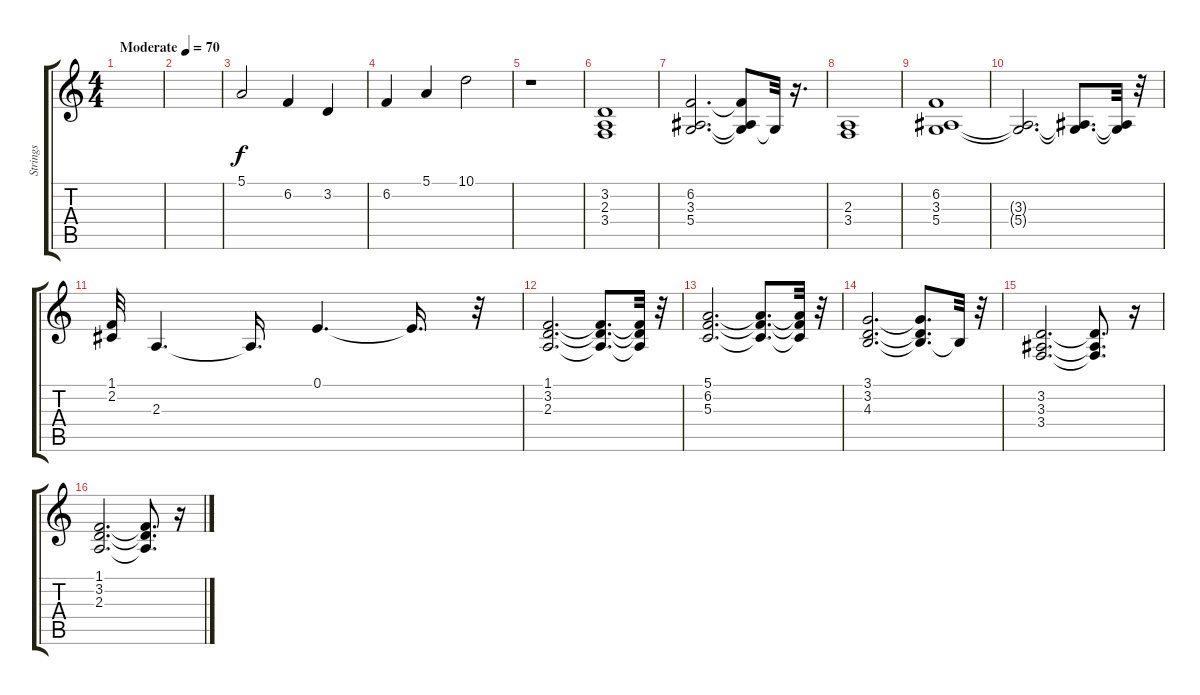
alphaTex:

\track ("Strings" "Strings") {instrument stringensemble1}
\staff {score tabs}
\tuning (E4 B3 G3 D3 A2 E2) {hide}
\ts (4 4)
\tempo (70 "Moderate")
\clef g2
\ks c
|
|
5.1.2 6.2.4 3.2.4 |
6.2.4 5.1.4 10.1.2 |
r.1 |
(3.2 2.3 3.4).1 |
(6.2 3.3 5.4).2{d} (6.2{t} 3.3{t} 5.4{t}).8 5.4{t}.32 r.16{d} |
(2.3 3.4).1 |
(6.2 3.3 5.4).1 |
(3.3{t} 5.4{t}).2{d} (3.3{t} 5.4{t}).8{d} (3.3{t} 5.4{t}).32 r.32 |
(1.1 2.2).32 2.3.4{d} 2.3{t}.16{d} 0.1.4{d} 0.1{t}.16{d} r.32 |
(1.1 3.2 2.3).2{d} (1.1{t} 3.2{t} 2.3{t}).8{d} (1.1{t} 3.2{t} 2.3{t}).32 r.32 |
(5.1 6.2 5.3).2{d} (5.1{t} 6.2{t} 5.3{t}).8{d} (5.1{t} 6.2{t} 5.3{t}).32 r.32 |
(3.1 3.2 4.3).2{d} (3.1{t} 3.2{t} 4.3{t}).8{d} 4.3{t}.32 r.32 |
(3.2 3.3 3.4).2{d} (3.2{t} 3.3{t} 3.4{t}).8{d} r.16 |
(1.1 3.2 2.3).2{d} (1.1{t} 3.2{t} 2.3{t}).8{d} r.16
